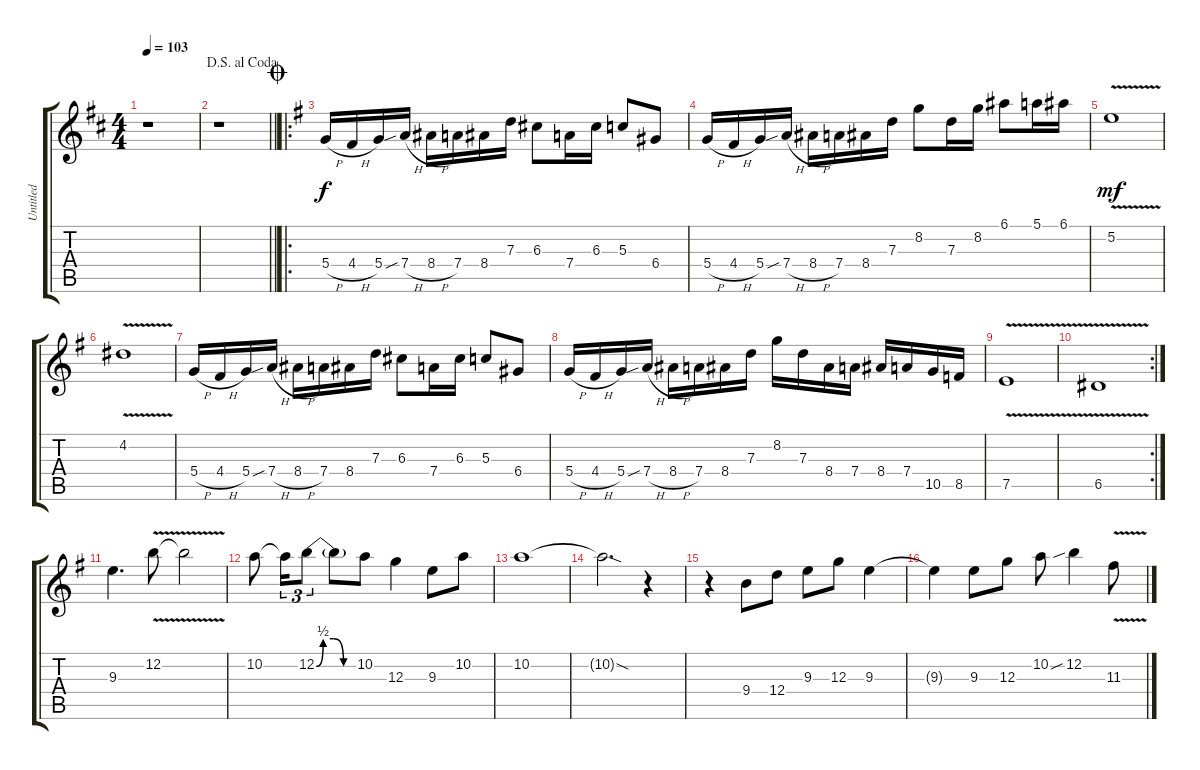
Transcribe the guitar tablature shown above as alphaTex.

\track ("Untitled" "Untitled") {instrument distortionguitar}
\staff {score tabs}
\tuning (E4 B3 G3 D3 A2 E2) {hide}
\ts (4 4)
\tempo 103
\clef g2
\ks d
r.1{dy f} |
\jump dalsegnoalcoda
\barLineRight lightlight
r.1 |
\ro
\jump coda
\ks g
5.4{h}.16 4.4{h}.16 5.4.16 7.4{sib h}.16 8.4{h}.16 7.4.16 8.4.16 7.3.16 6.3.8 7.4.16 6.3.16 5.3.8 6.4.8 |
5.4{h}.16 4.4{h}.16 5.4.16 7.4{sib h}.16 8.4{h}.16 7.4.16 8.4.16 7.3.16 8.2.8 7.3.16 8.2.16 6.1.8 5.1.16 6.1.16 |
5.2{v}.1{dy mf} |
4.2{v}.1 |
5.4{h}.16 4.4{h}.16 5.4.16 7.4{sib h}.16 8.4{h}.16 7.4.16 8.4.16 7.3.16 6.3.8 7.4.16 6.3.16 5.3.8 6.4.8 |
5.4{h}.16 4.4{h}.16 5.4.16 7.4{sib h}.16 8.4{h}.16 7.4.16 8.4.16 7.3.16 8.2.16 7.3.16 8.4.16 7.4.16 8.4.16 7.4.16 10.5.16 8.5.16 |
7.5{v}.1 |
\rc 2
6.5{v}.1 |
9.3.4{d} 12.2{v}.8 12.2{v t}.2 |
10.2.8 10.2{t}.16{tu (3 2)} 12.2{be (custom 0 0 10 2 25 2 40 0 60 0)}.8{tu (3 2)} 12.2{t}.8 10.2.8 12.3.4 9.3.8 10.2.8 |
10.2.1 |
10.2{sod t}.2{d} r.4 |
r.4 9.4.8 12.4.8 9.3.8 12.3.8 9.3.4 |
9.3{t}.4 9.3.8 12.3.8 10.2.8 12.2{sib}.4 11.3{v}.8
